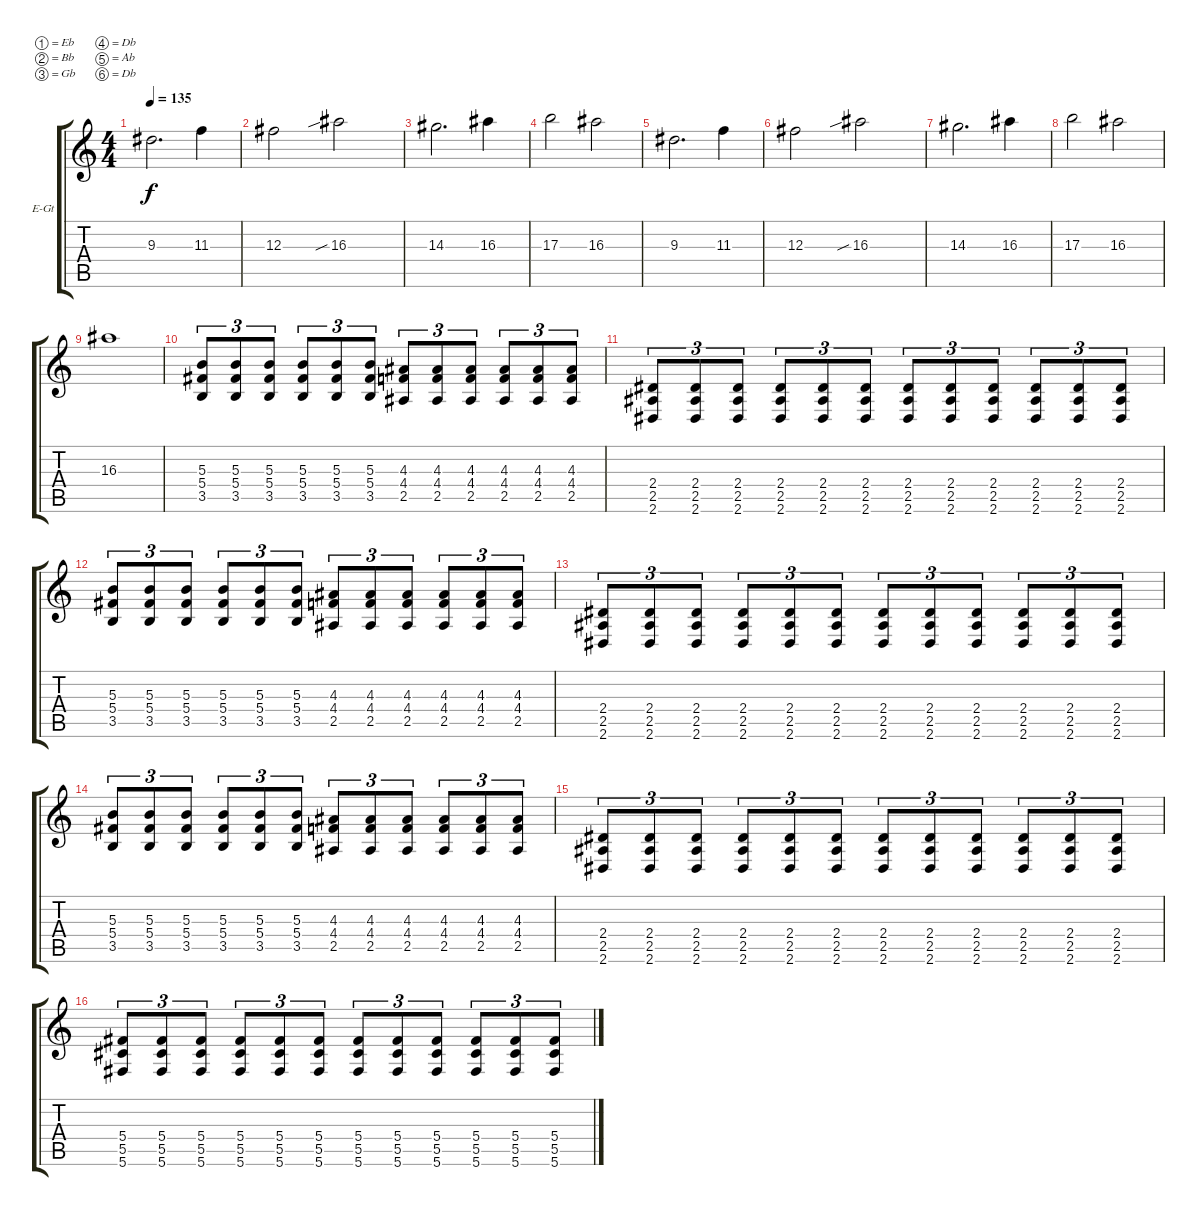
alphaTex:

\bracketExtendMode groupsimilarinstruments
\firstSystemTrackNameOrientation horizontal
\otherSystemsTrackNameOrientation horizontal
\track ("Gtr.1 - Brad Delson" "E-Gt") {instrument distortionguitar}
\staff {score tabs}
\tuning (Eb4 Bb3 Gb3 Db3 Ab2 Db2)
\ts (4 4)
\tempo 135
\clef g2
\ks c
9.3.2{d dy f} 11.3.4 |
12.3.2 16.3{sib}.2 |
14.3.2{d} 16.3.4 |
17.3.2 16.3.2 |
9.3.2{d} 11.3.4 |
12.3.2 16.3{sib}.2 |
14.3.2{d} 16.3.4 |
17.3.2 16.3.2 |
16.3.1 |
(5.3 5.4 3.5).8{tu (3 2)} (5.3 5.4 3.5).8{tu (3 2)} (5.3 5.4 3.5).8{tu (3 2)} (5.3 5.4 3.5).8{tu (3 2)} (5.3 5.4 3.5).8{tu (3 2)} (5.3 5.4 3.5).8{tu (3 2)} (4.3 4.4 2.5).8{tu (3 2)} (4.3 4.4 2.5).8{tu (3 2)} (4.3 4.4 2.5).8{tu (3 2)} (4.3 4.4 2.5).8{tu (3 2)} (4.3 4.4 2.5).8{tu (3 2)} (4.3 4.4 2.5).8{tu (3 2)} |
(2.4 2.5 2.6).8{tu (3 2)} (2.4 2.5 2.6).8{tu (3 2)} (2.4 2.5 2.6).8{tu (3 2)} (2.4 2.5 2.6).8{tu (3 2)} (2.4 2.5 2.6).8{tu (3 2)} (2.4 2.5 2.6).8{tu (3 2)} (2.4 2.5 2.6).8{tu (3 2)} (2.4 2.5 2.6).8{tu (3 2)} (2.4 2.5 2.6).8{tu (3 2)} (2.4 2.5 2.6).8{tu (3 2)} (2.4 2.5 2.6).8{tu (3 2)} (2.4 2.5 2.6).8{tu (3 2)} |
(5.3 5.4 3.5).8{tu (3 2)} (5.3 5.4 3.5).8{tu (3 2)} (5.3 5.4 3.5).8{tu (3 2)} (5.3 5.4 3.5).8{tu (3 2)} (5.3 5.4 3.5).8{tu (3 2)} (5.3 5.4 3.5).8{tu (3 2)} (4.3 4.4 2.5).8{tu (3 2)} (4.3 4.4 2.5).8{tu (3 2)} (4.3 4.4 2.5).8{tu (3 2)} (4.3 4.4 2.5).8{tu (3 2)} (4.3 4.4 2.5).8{tu (3 2)} (4.3 4.4 2.5).8{tu (3 2)} |
(2.4 2.5 2.6).8{tu (3 2)} (2.4 2.5 2.6).8{tu (3 2)} (2.4 2.5 2.6).8{tu (3 2)} (2.4 2.5 2.6).8{tu (3 2)} (2.4 2.5 2.6).8{tu (3 2)} (2.4 2.5 2.6).8{tu (3 2)} (2.4 2.5 2.6).8{tu (3 2)} (2.4 2.5 2.6).8{tu (3 2)} (2.4 2.5 2.6).8{tu (3 2)} (2.4 2.5 2.6).8{tu (3 2)} (2.4 2.5 2.6).8{tu (3 2)} (2.4 2.5 2.6).8{tu (3 2)} |
(5.3 5.4 3.5).8{tu (3 2)} (5.3 5.4 3.5).8{tu (3 2)} (5.3 5.4 3.5).8{tu (3 2)} (5.3 5.4 3.5).8{tu (3 2)} (5.3 5.4 3.5).8{tu (3 2)} (5.3 5.4 3.5).8{tu (3 2)} (4.3 4.4 2.5).8{tu (3 2)} (4.3 4.4 2.5).8{tu (3 2)} (4.3 4.4 2.5).8{tu (3 2)} (4.3 4.4 2.5).8{tu (3 2)} (4.3 4.4 2.5).8{tu (3 2)} (4.3 4.4 2.5).8{tu (3 2)} |
(2.4 2.5 2.6).8{tu (3 2)} (2.4 2.5 2.6).8{tu (3 2)} (2.4 2.5 2.6).8{tu (3 2)} (2.4 2.5 2.6).8{tu (3 2)} (2.4 2.5 2.6).8{tu (3 2)} (2.4 2.5 2.6).8{tu (3 2)} (2.4 2.5 2.6).8{tu (3 2)} (2.4 2.5 2.6).8{tu (3 2)} (2.4 2.5 2.6).8{tu (3 2)} (2.4 2.5 2.6).8{tu (3 2)} (2.4 2.5 2.6).8{tu (3 2)} (2.4 2.5 2.6).8{tu (3 2)} |
(5.4 5.5 5.6).8{tu (3 2)} (5.4 5.5 5.6).8{tu (3 2)} (5.4 5.5 5.6).8{tu (3 2)} (5.4 5.5 5.6).8{tu (3 2)} (5.4 5.5 5.6).8{tu (3 2)} (5.4 5.5 5.6).8{tu (3 2)} (5.4 5.5 5.6).8{tu (3 2)} (5.4 5.5 5.6).8{tu (3 2)} (5.4 5.5 5.6).8{tu (3 2)} (5.4 5.5 5.6).8{tu (3 2)} (5.4 5.5 5.6).8{tu (3 2)} (5.4 5.5 5.6).8{tu (3 2)}
